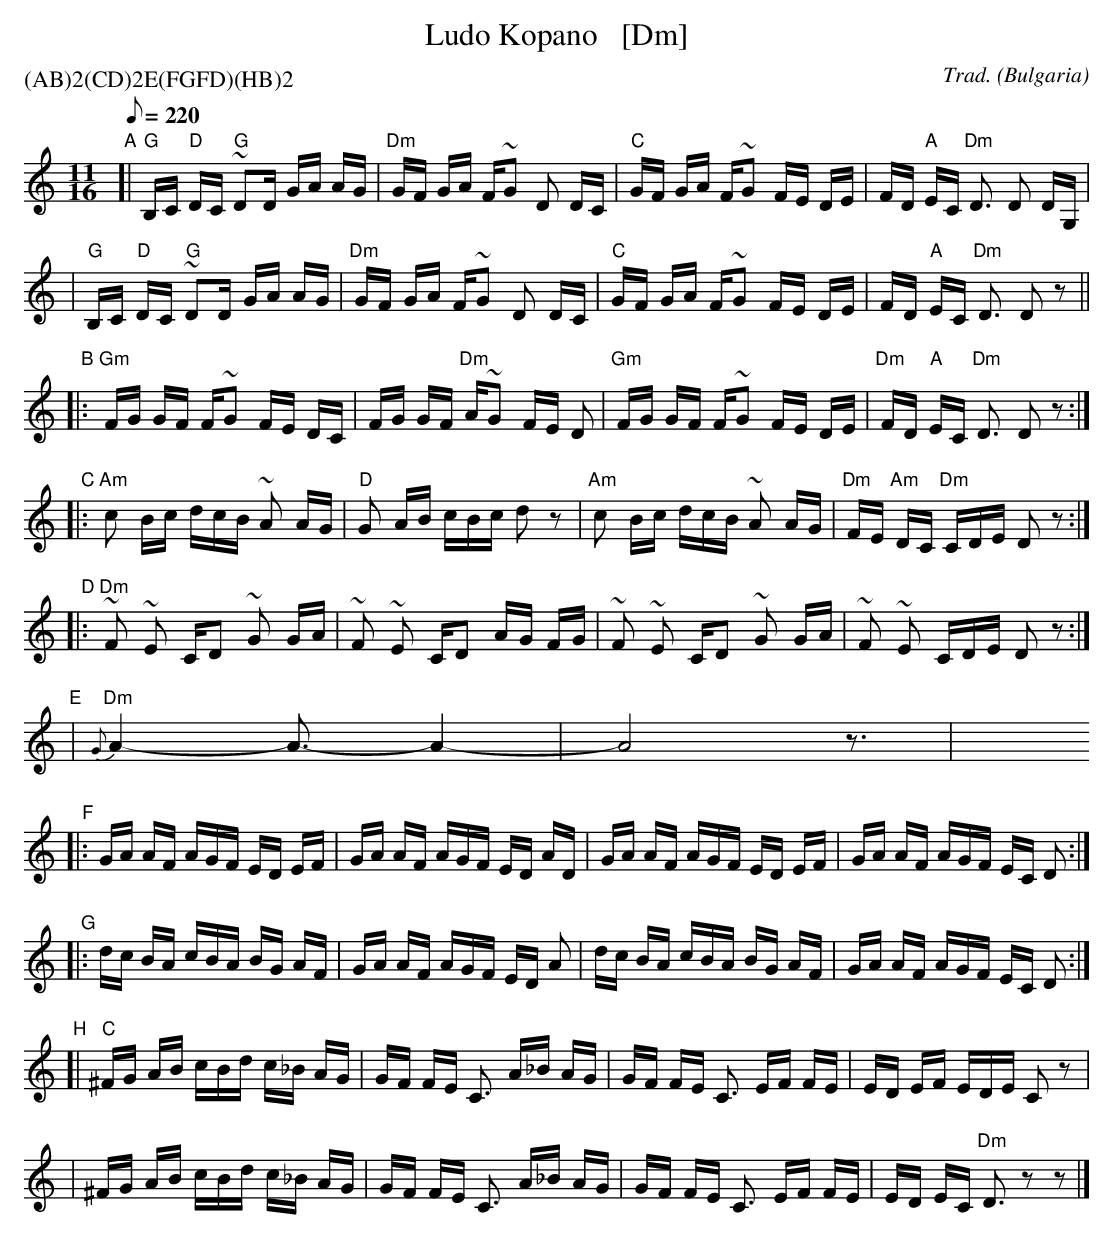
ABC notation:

X:1
T: Ludo Kopano   [Dm]
O: Bulgaria
C: Trad.
P: (AB)2(CD)2E(FGFD)(HB)2
M: 11/16
M: 11/16
L: 1/16
Q: 1/8=220
K: Am
"A"\
[|"G"B,C "D"DC "G"~D2D GA AG | "Dm"GF GA F~G2 D2 DC | "C"GF GA F~G2 FE DE | FD "A"EC "Dm"D3 D2 DG, |
| "G"B,C "D"DC "G"~D2D GA AG | "Dm"GF GA F~G2 D2 DC | "C"GF GA F~G2 FE DE | FD "A"EC "Dm"D3 D2 z2 ||
"B"\
|: "Gm"FG GF F~G2 FE DC | FG GF "Dm"A~G2 FE D2 | "Gm"FG GF F~G2 FE DE | "Dm"FD "A"EC "Dm"D3 D2 z2 :|
"C"\
|: "Am"c2 Bc dcB ~A2 AG | "D"G2 AB cBc d2 z2 | "Am"c2 Bc dcB ~A2 AG | "Dm"FE "Am"DC "Dm"CDE D2 z2 :|
"D"\
|: "Dm"~F2 ~E2 CD2 ~G2 GA | ~F2 ~E2 CD2 AG FG | ~F2 ~E2 CD2 ~G2 GA | ~F2 ~E2 CDE D2 z2 :|
"E"\
| "Dm"{G}A4-A3-A4- | A8 z3| y16 y16 y16 y16
"F"\
|: GA AF AGF ED EF | GA AF AGF ED AD | GA AF AGF ED EF | GA AF AGF EC D2 :|
"G"\
|: dc BA cBA BG AF | GA AF AGF ED A2 | dc BA cBA BG AF | GA AF AGF EC D2 :|
"H"\
[| "C"^FG AB cBd c_B AG | GF FE C3 A_B AG | GF FE C3 EF FE | ED EF EDE C2 z2 |
|  ^FG AB cBd c_B AG | GF FE C3 A_B AG | GF FE C3 EF FE | ED EC "Dm"D3 z2 z2 |]
